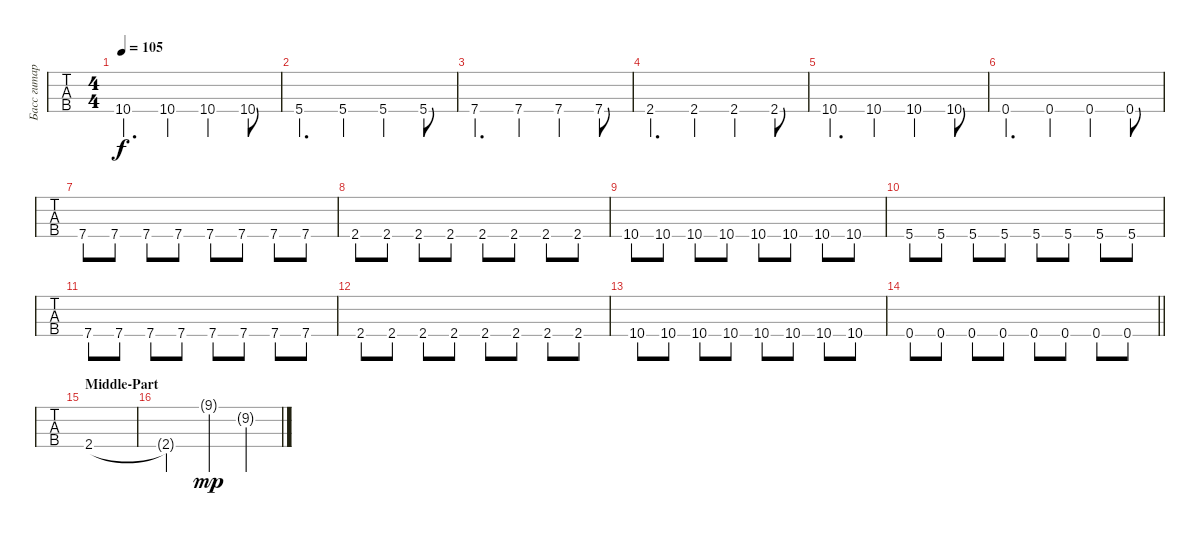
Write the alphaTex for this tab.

\track ("Басс гитара" "Басс гитар") {instrument electricbassfinger}
\staff {tabs}
\tuning (G2 D2 A1 D1) {hide}
\ts (4 4)
\tempo 105
\clef f4
\ks c
10.4.4{d dy f} 10.4.4 10.4.4 10.4.8 |
5.4.4{d} 5.4.4 5.4.4 5.4.8 |
7.4.4{d} 7.4.4 7.4.4 7.4.8 |
2.4.4{d} 2.4.4 2.4.4 2.4.8 |
10.4.4{d} 10.4.4 10.4.4 10.4.8 |
0.4.4{d} 0.4.4 0.4.4 0.4.8 |
7.4.8 7.4.8 7.4.8 7.4.8 7.4.8 7.4.8 7.4.8 7.4.8 |
2.4.8 2.4.8 2.4.8 2.4.8 2.4.8 2.4.8 2.4.8 2.4.8 |
10.4.8 10.4.8 10.4.8 10.4.8 10.4.8 10.4.8 10.4.8 10.4.8 |
5.4.8 5.4.8 5.4.8 5.4.8 5.4.8 5.4.8 5.4.8 5.4.8 |
7.4.8 7.4.8 7.4.8 7.4.8 7.4.8 7.4.8 7.4.8 7.4.8 |
2.4.8 2.4.8 2.4.8 2.4.8 2.4.8 2.4.8 2.4.8 2.4.8 |
10.4.8 10.4.8 10.4.8 10.4.8 10.4.8 10.4.8 10.4.8 10.4.8 |
\barLineRight lightlight
0.4.8 0.4.8 0.4.8 0.4.8 0.4.8 0.4.8 0.4.8 0.4.8 |
\section ("" "Middle-Part")
2.4.1 |
2.4{t}.2 9.1{g}.4{dy mp} 9.2{g}.4
